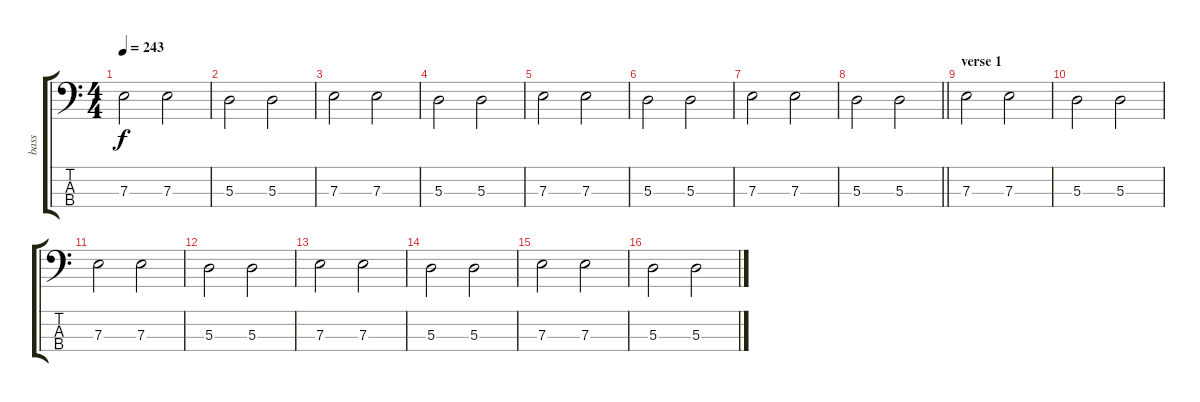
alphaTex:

\track ("bass" "bass") {instrument electricbassfinger}
\staff {score tabs}
\tuning (G2 D2 A1 E1) {hide}
\ts (4 4)
\tempo 243
\clef f4
\ks c
7.3.2{dy f} 7.3.2 |
5.3.2 5.3.2 |
7.3.2 7.3.2 |
5.3.2 5.3.2 |
7.3.2 7.3.2 |
5.3.2 5.3.2 |
7.3.2 7.3.2 |
\barLineRight lightlight
5.3.2 5.3.2 |
\section ("" "verse 1")
7.3.2 7.3.2 |
5.3.2 5.3.2 |
7.3.2 7.3.2 |
5.3.2 5.3.2 |
7.3.2 7.3.2 |
5.3.2 5.3.2 |
7.3.2 7.3.2 |
5.3.2 5.3.2
